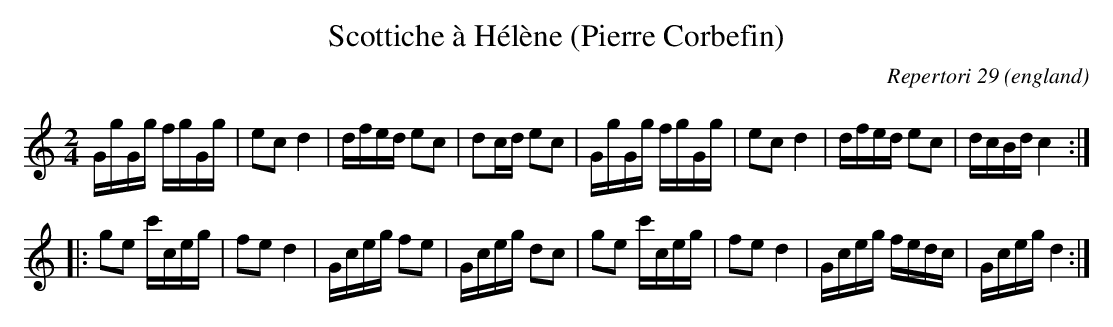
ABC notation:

X:1
T:Scottiche à Hélène (Pierre Corbefin)
O:england
C:Repertori 29
M:2/4
L:1/16
K:C
GgGg fgGg|e2c2 d4|dfed e2c2|d2cd e2c2|\
GgGg fgGg|e2c2 d4|dfed e2c2|dcBd c4:|
|:g2e2 c'ceg|f2e2 d4|Gceg f2e2|Gceg d2c2|\
g2e2 c'ceg|f2e2 d4|Gceg fedc|Gceg d4:|
